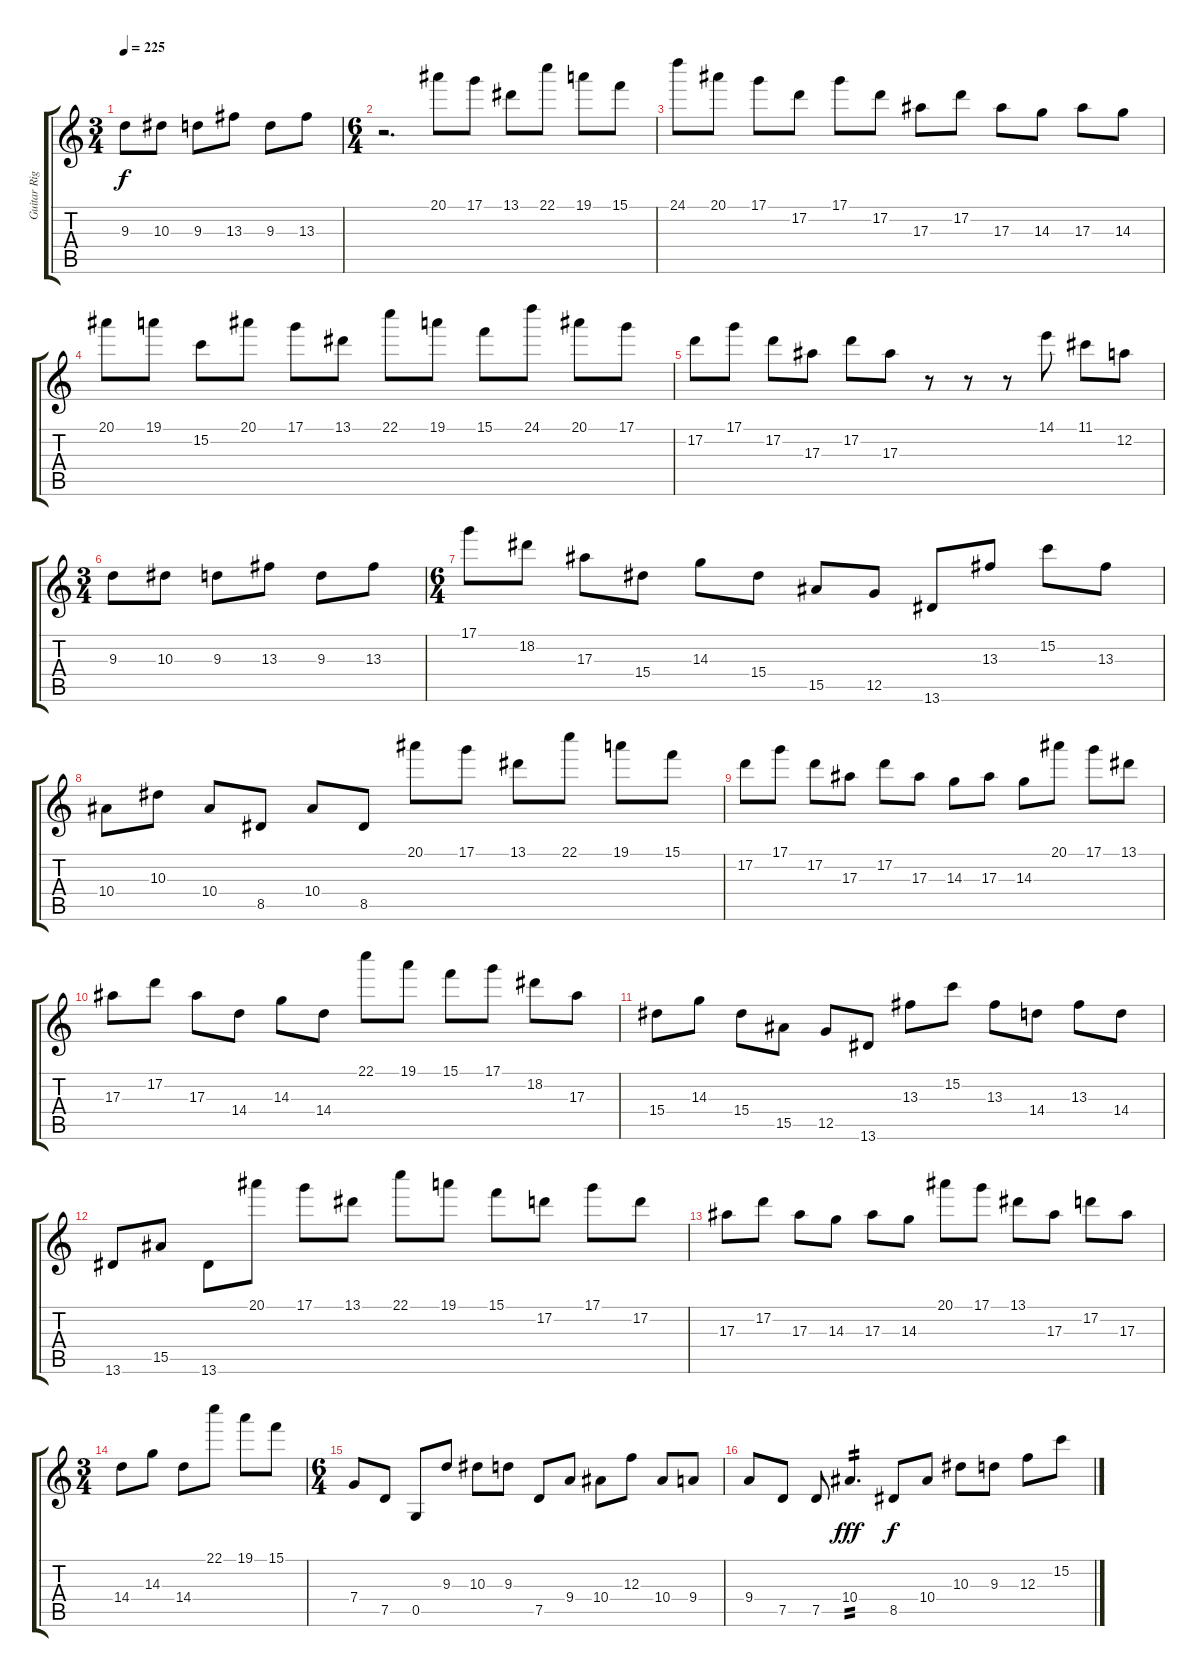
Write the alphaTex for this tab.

\track ("Guitar Right" "Guitar Rig") {instrument distortionguitar}
\staff {score tabs}
\tuning (D4 A3 F3 C3 G2 D2) {hide}
\ts (3 4)
\tempo 225
\clef g2
\ks c
9.3.8{dy f} 10.3.8 9.3.8 13.3.8 9.3.8 13.3.8 |
\ts (6 4)
r.2{d} 20.1.8 17.1.8 13.1.8 22.1.8 19.1.8 15.1.8 |
24.1.8 20.1.8 17.1.8 17.2.8 17.1.8 17.2.8 17.3.8 17.2.8 17.3.8 14.3.8 17.3.8 14.3.8 |
20.1.8 19.1.8 15.2.8 20.1.8 17.1.8 13.1.8 22.1.8 19.1.8 15.1.8 24.1.8 20.1.8 17.1.8 |
17.2.8 17.1.8 17.2.8 17.3.8 17.2.8 17.3.8 r.8 r.8 r.8 14.1.8 11.1.8 12.2.8 |
\ts (3 4)
9.3.8 10.3.8 9.3.8 13.3.8 9.3.8 13.3.8 |
\ts (6 4)
17.1.8 18.2.8 17.3.8 15.4.8 14.3.8 15.4.8 15.5.8 12.5.8 13.6.8 13.3.8 15.2.8 13.3.8 |
10.4.8 10.3.8 10.4.8 8.5.8 10.4.8 8.5.8 20.1.8 17.1.8 13.1.8 22.1.8 19.1.8 15.1.8 |
17.2.8 17.1.8 17.2.8 17.3.8 17.2.8 17.3.8 14.3.8 17.3.8 14.3.8 20.1.8 17.1.8 13.1.8 |
17.3.8 17.2.8 17.3.8 14.4.8 14.3.8 14.4.8 22.1.8 19.1.8 15.1.8 17.1.8 18.2.8 17.3.8 |
15.4.8 14.3.8 15.4.8 15.5.8 12.5.8 13.6.8 13.3.8 15.2.8 13.3.8 14.4.8 13.3.8 14.4.8 |
13.6.8 15.5.8 13.6.8 20.1.8 17.1.8 13.1.8 22.1.8 19.1.8 15.1.8 17.2.8 17.1.8 17.2.8 |
17.3.8 17.2.8 17.3.8 14.3.8 17.3.8 14.3.8 20.1.8 17.1.8 13.1.8 17.3.8 17.2.8 17.3.8 |
\ts (3 4)
14.4.8 14.3.8 14.4.8 22.1.8 19.1.8 15.1.8 |
\ts (6 4)
7.4.8 7.5.8 0.5.8 9.3.8 10.3.8 9.3.8 7.5.8 9.4.8 10.4.8 12.3.8 10.4.8 9.4.8 |
9.4.8 7.5.8 7.5.8 10.4.4{d tp 2 dy fff} 8.5.8{dy f} 10.4.8 10.3.8 9.3.8 12.3.8 15.2.8
